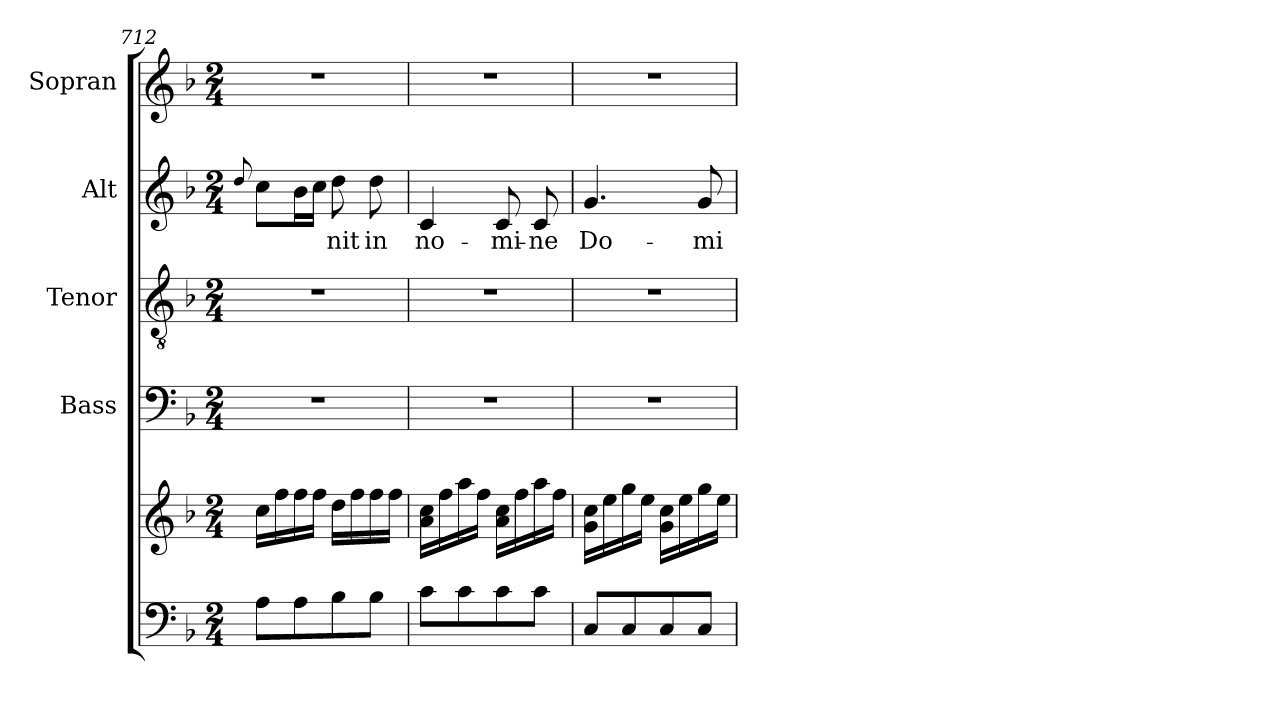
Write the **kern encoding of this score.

**kern	**kern	**kern	**kern	**kern	**text	**kern
*part5	*part5	*part4	*part3	*part2	*part2	*part1
*staff6	*staff5	*staff4	*staff3	*staff2	*staff2	*staff1
*	*	*I"Bass	*I"Tenor	*I"Alt	*	*I"Sopran
*	*	*I'B.	*I'T.	*I'A.	*	*I'S.
*clefF4	*clefG2	*clefF4	*clefGv2	*clefG2	*	*clefG2
*k[b-]	*k[b-]	*k[b-]	*k[b-]	*k[b-]	*	*k[b-]
*F:	*F:	*F:	*F:	*F:	*	*F:
*M2/4	*M2/4	*M2/4	*M2/4	*M2/4	*	*M2/4
=712	=712	=712	=712	=712	=712	=712
.	.	.	.	8qqdd/	.	.
8A\L	16cc\LL	2r	2r	8cc\L	.	2r
.	16ff\	.	.	.	.	.
8A\	16ff\	.	.	16b-\L	.	.
.	16ff\JJ	.	.	16cc\JJ	.	.
!	!	!	!	!	!LO:LY:b	!
8B-\	16dd\LL	.	.	8dd\	-nit	.
.	16ff\	.	.	.	.	.
!	!	!	!	!	!LO:LY:b	!
8B-\J	16ff\	.	.	8dd\	in	.
.	16ff\JJ	.	.	.	.	.
=713	=713	=713	=713	=713	=713	=713
!	!	!	!	!	!LO:LY:b	!
8c\L	16a\ 16cc\LL	2r	2r	4c/	no-	2r
.	16ff\	.	.	.	.	.
8c\	16aa\	.	.	.	.	.
.	16ff\JJ	.	.	.	.	.
!	!	!	!	!	!LO:LY:b	!
8c\	16a\ 16cc\LL	.	.	8c/	-mi-	.
.	16ff\	.	.	.	.	.
!	!	!	!	!	!LO:LY:b	!
8c\J	16aa\	.	.	8c/	-ne	.
.	16ff\JJ	.	.	.	.	.
=714	=714	=714	=714	=714	=714	=714
!	!	!	!	!	!LO:LY:b	!
8C/L	16g\ 16cc\LL	2r	2r	4.g/	Do-	2r
.	16ee\	.	.	.	.	.
8C/	16gg\	.	.	.	.	.
.	16ee\JJ	.	.	.	.	.
8C/	16g\ 16cc\LL	.	.	.	.	.
.	16ee\	.	.	.	.	.
!	!	!	!	!	!LO:LY:b	!
8C/J	16gg\	.	.	8g/	-mi-	.
.	16ee\JJ	.	.	.	.	.
=	=	=	=	=	=	=
*-	*-	*-	*-	*-	*-	*-
